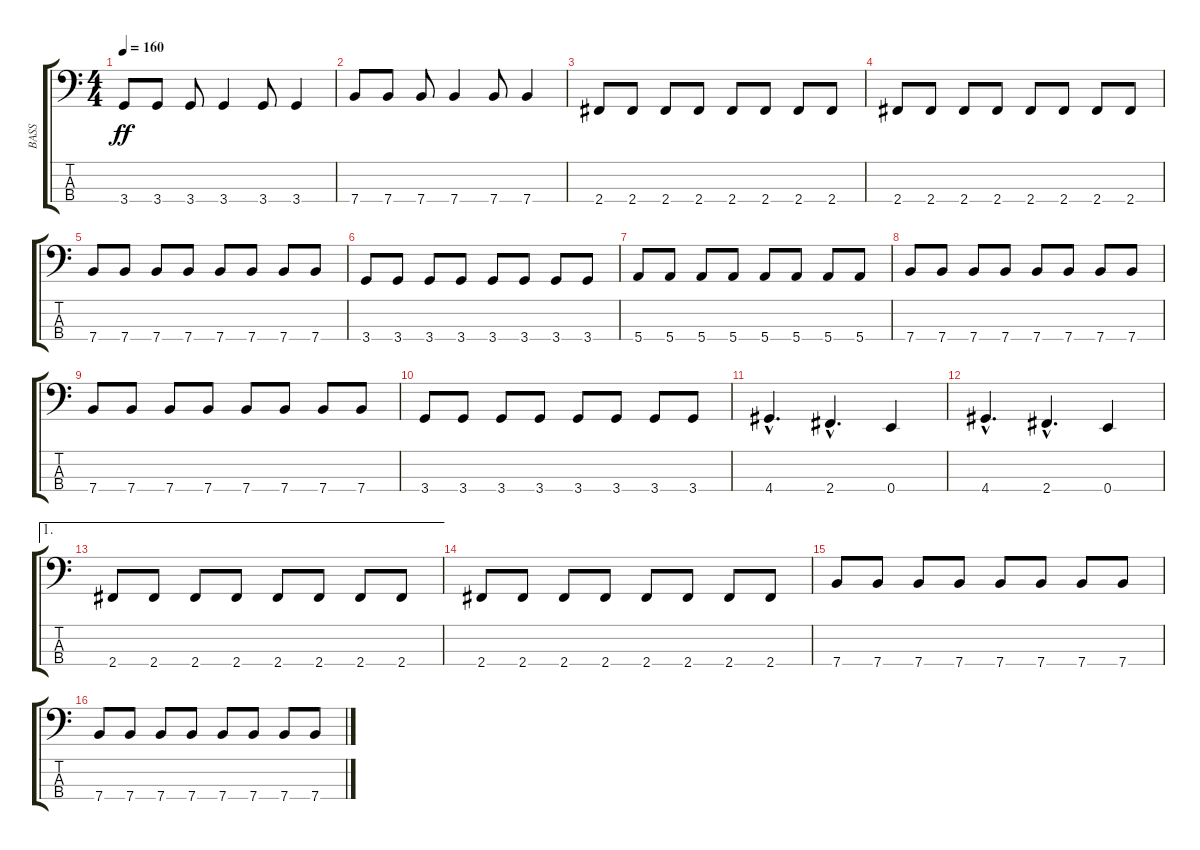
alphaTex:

\track ("BASS" "BASS") {instrument electricbassfinger}
\staff {score tabs}
\tuning (G2 D2 A1 E1) {hide}
\ts (4 4)
\tempo 160
\clef f4
\ks c
3.4.8{dy ff} 3.4.8 3.4.8 3.4.4 3.4.8 3.4.4 |
7.4.8 7.4.8 7.4.8 7.4.4 7.4.8 7.4.4 |
2.4.8 2.4.8 2.4.8 2.4.8 2.4.8 2.4.8 2.4.8 2.4.8 |
2.4.8 2.4.8 2.4.8 2.4.8 2.4.8 2.4.8 2.4.8 2.4.8 |
7.4.8 7.4.8 7.4.8 7.4.8 7.4.8 7.4.8 7.4.8 7.4.8 |
3.4.8 3.4.8 3.4.8 3.4.8 3.4.8 3.4.8 3.4.8 3.4.8 |
5.4.8 5.4.8 5.4.8 5.4.8 5.4.8 5.4.8 5.4.8 5.4.8 |
7.4.8 7.4.8 7.4.8 7.4.8 7.4.8 7.4.8 7.4.8 7.4.8 |
7.4.8 7.4.8 7.4.8 7.4.8 7.4.8 7.4.8 7.4.8 7.4.8 |
3.4.8 3.4.8 3.4.8 3.4.8 3.4.8 3.4.8 3.4.8 3.4.8 |
4.4{hac}.4{d} 2.4{hac}.4{d} 0.4.4 |
4.4{hac}.4{d} 2.4{hac}.4{d} 0.4.4 |
\ae 1
2.4.8 2.4.8 2.4.8 2.4.8 2.4.8 2.4.8 2.4.8 2.4.8 |
2.4.8 2.4.8 2.4.8 2.4.8 2.4.8 2.4.8 2.4.8 2.4.8 |
7.4.8 7.4.8 7.4.8 7.4.8 7.4.8 7.4.8 7.4.8 7.4.8 |
7.4.8 7.4.8 7.4.8 7.4.8 7.4.8 7.4.8 7.4.8 7.4.8
